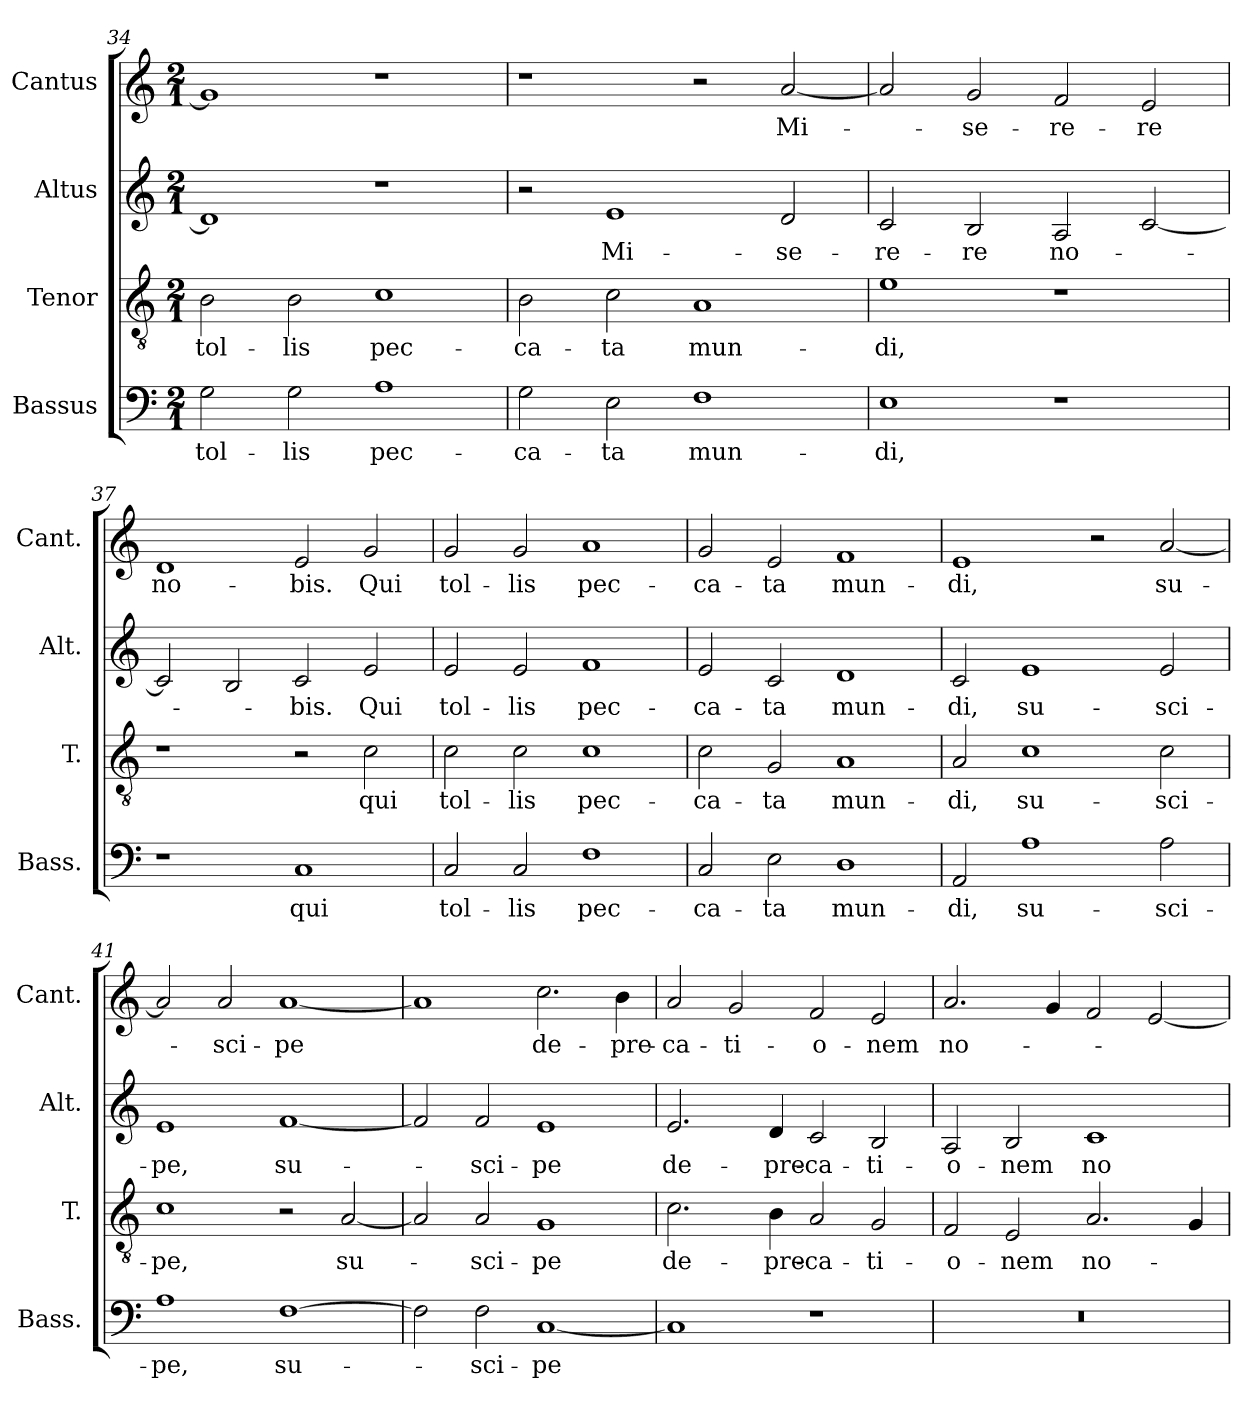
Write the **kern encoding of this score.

**kern	**text	**kern	**text	**kern	**text	**kern	**text
*part4	*part4	*part3	*part3	*part2	*part2	*part1	*part1
*staff4	*staff4	*staff3	*staff3	*staff2	*staff2	*staff1	*staff1
*I"Bassus	*	*I"Tenor	*	*I"Altus	*	*I"Cantus	*
*I'Bass.	*	*I'T.	*	*I'Alt.	*	*I'Cant.	*
*clefF4	*	*clefGv2	*	*clefG2	*	*clefG2	*
*	*	*ITrd7c12	*	*	*	*	*
*k[]	*	*k[]	*	*k[]	*	*k[]	*
*C:	*	*C:	*	*C:	*	*C:	*
*M2/1	*	*M2/1	*	*M2/1	*	*M2/1	*
=34	=34	=34	=34	=34	=34	=34	=34
2G\	tol-	2BB\	tol-	1d/]	.	1g/]	.
2G\	-lis	2BB\	-lis	.	.	.	.
1A\	pec-	1C\	pec-	1r	.	1r	.
=35	=35	=35	=35	=35	=35	=35	=35
2G\	-ca-	2BB\	-ca-	2r	.	1r	.
2E\	-ta	2C\	-ta	1e/	Mi-	.	.
1F\	mun-	1AA/	mun-	.	.	2r	.
.	.	.	.	2d/	-se-	[2a/	Mi-
=36	=36	=36	=36	=36	=36	=36	=36
1E\	-di,	1E\	-di,	2c/	-re-	2a/]	.
.	.	.	.	2B/	-re	2g/	-se-
1r	.	1r	.	2A/	no-	2f/	-re-
.	.	.	.	[2c/	.	2e/	-re
=37	=37	=37	=37	=37	=37	=37	=37
1r	.	1r	.	2c/]	.	1d/	no-
.	.	.	.	2B/	.	.	.
1C/	qui	2r	.	2c/	-bis.	2e/	-bis.
.	.	2C\	qui	2e/	Qui	2g/	Qui
=38	=38	=38	=38	=38	=38	=38	=38
2C/	tol-	2C\	tol-	2e/	tol-	2g/	tol-
2C/	-lis	2C\	-lis	2e/	-lis	2g/	-lis
1F\	pec-	1C\	pec-	1f/	pec-	1a/	pec-
=39	=39	=39	=39	=39	=39	=39	=39
2C/	-ca-	2C\	-ca-	2e/	-ca-	2g/	-ca-
2E\	-ta	2GG/	-ta	2c/	-ta	2e/	-ta
1D\	mun-	1AA/	mun-	1d/	mun-	1f/	mun-
=40	=40	=40	=40	=40	=40	=40	=40
2AA/	-di,	2AA/	-di,	2c/	-di,	1e/	-di,
1A\	su-	1C\	su-	1e/	su-	.	.
.	.	.	.	.	.	2r	.
2A\	-sci-	2C\	-sci-	2e/	-sci-	[2a/	su-
=41	=41	=41	=41	=41	=41	=41	=41
1A\	-pe,	1C\	-pe,	1e/	-pe,	2a/]	.
.	.	.	.	.	.	2a/	-sci-
[1F\	su-	2r	.	[1f/	su-	[1a/	-pe
.	.	[2AA/	su-	.	.	.	.
=42	=42	=42	=42	=42	=42	=42	=42
2F\]	.	2AA/]	.	2f/]	.	1a/]	.
2F\	-sci-	2AA/	-sci-	2f/	-sci-	.	.
[1C/	-pe	1GG/	-pe	1e/	-pe	2.cc\	de-
.	.	.	.	.	.	4b\	-pre-
=43	=43	=43	=43	=43	=43	=43	=43
1C/]	.	2.C\	de-	2.e/	de-	2a/	-ca-
.	.	.	.	.	.	2g/	-ti-
.	.	4BB\	-pre-	4d/	-pre-	.	.
1r	.	2AA/	-ca-	2c/	-ca-	2f/	-o-
.	.	2GG/	-ti-	2B/	-ti-	2e/	-nem
=44	=44	=44	=44	=44	=44	=44	=44
0r	.	2FF/	-o-	2A/	-o-	2.a/	no-
.	.	2EE/	-nem	2B/	-nem	.	.
.	.	.	.	.	.	4g/	.
.	.	2.AA/	no-	1c/	no-	2f/	.
.	.	.	.	.	.	[2e/	.
.	.	4GG/	.	.	.	.	.
=	=	=	=	=	=	=	=
*-	*-	*-	*-	*-	*-	*-	*-
